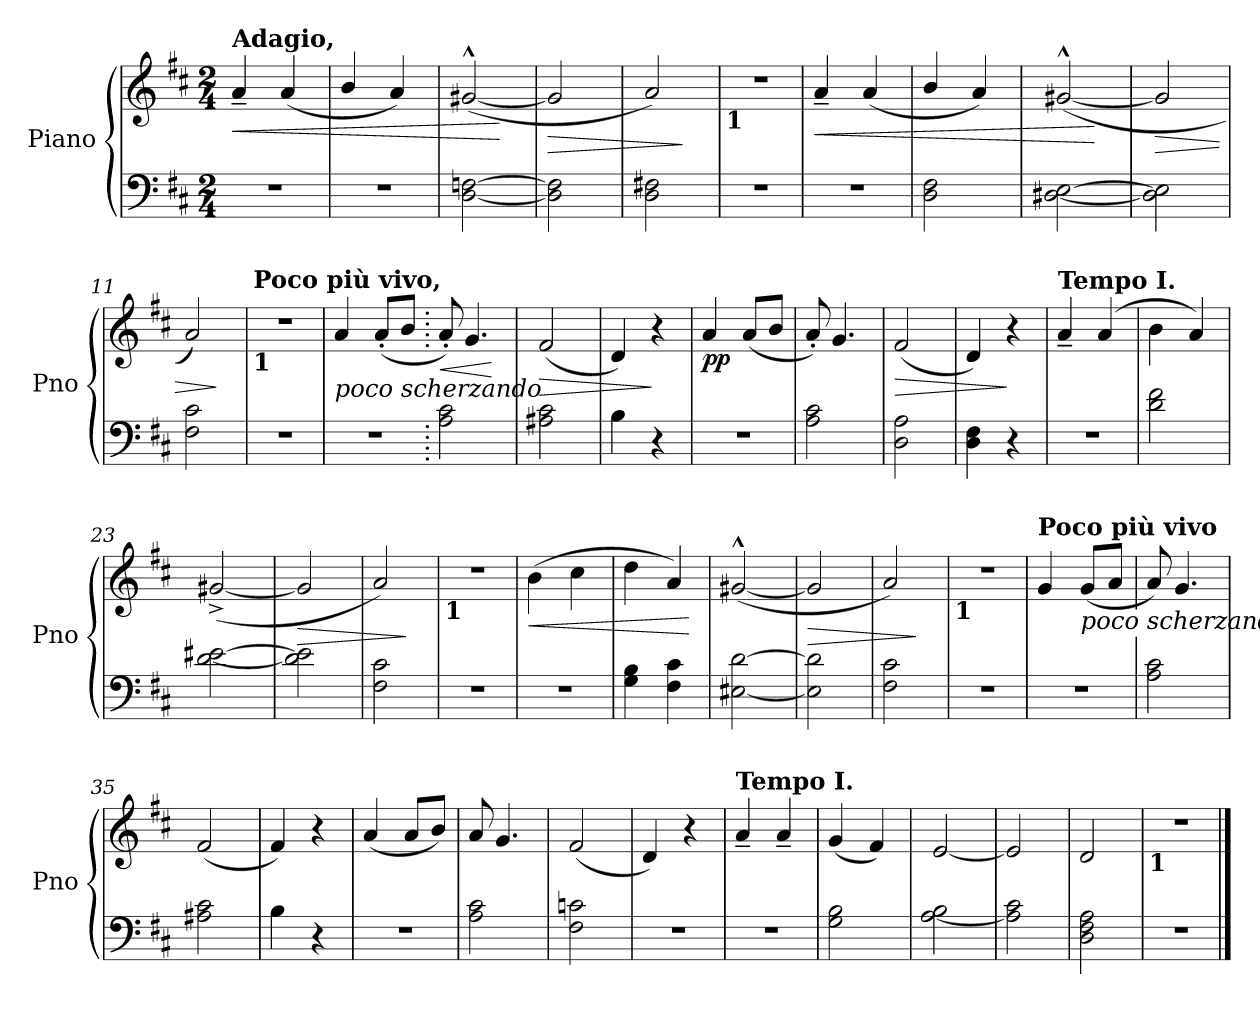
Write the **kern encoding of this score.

**kern	**kern	**dynam
*part1	*part1	*part1
*staff2	*staff1	*staff1/2
*I"Piano	*	*
*I'Pno	*	*
*clefF4	*clefG2	*
*k[f#c#]	*k[f#c#]	*
*M2/4	*M2/4	*
*MM84	*MM84	*
=1	=1	=1
!	!LO:TX:a:B:t=Adagio,	!
!	!	!LO:HP:b
!	!	!LO:DY:n=1:b
!	!	!LO:DY:n=2:b
2r	4a~/	< p other-dynamics
.	(<4a/	.
=2	=2	=2
2r	4b/	.
.	4a/)	.
=3	=3	=3
[2D\ [2Fn\	(<[2g#X^^/	.
.	.	[
=4	=4	=4
!	!	!LO:HP:b
2D\] 2F\]	2g#/]	>
=5	=5	=5
2D\ 2F#X\	2a/)	.
.	.	]
=6	=6	=6
!	!LO:TX:b:B:t=1	!
2r	2r	.
=7	=7	=7
!	!	!LO:HP:b
!	!	!LO:DY:n=1:b
!	!	!LO:DY:n=2:b
2r	4a~/	< p other-dynamics
.	(<4a/	.
=8	=8	=8
2D\ 2F#\	4b/	.
.	4a/)	.
=9	=9	=9
[2D#X\ [2E\	(<[2g#X^^/	.
.	.	[
=10	=10	=10
!	!	!LO:HP:b
2D#\] 2E\]	2g#/]	>
=11	=11	=11
2F#\ 2c#\	2a/)	.
.	.	]
!!LO:LB:g=z
=12	=12	=12
*	*MM112	*
!	!LO:TX:b:B:t=1	!
!	!LO:TX:a:B:t=Poco più vivo,	!
!	!	!LO:DY:b
!	!	!LO:DY:n=1:b
2r	2r	other-dynamics p
=13	=13	=13
!	!LO:TX:b:i:t=poco scherzando	!
2r	4a/	.
.	(<8a'/L	.
.	8b/J	.
=14.	=14.	=14.
!	!	!LO:HP:b
2A\ 2c#\	8a'/)	<
.	4.g/	.
.	.	[
=15	=15	=15
!	!	!LO:HP:b
2A#X\ 2c#\	(<2f#/	>
=16	=16	=16
4B\	4d/)	.
4r	4r	]
=17	=17	=17
!	!	!LO:DY:b
2r	4a/	pp
.	(<8a/L	.
.	8b/J	.
=18	=18	=18
2A\ 2c#\	8a'/)	.
.	4.g/	.
=19	=19	=19
!	!	!LO:HP:b
2D\ 2A\	(<2f#/	>
=20	=20	=20
4D\ 4F#\	4d/)	.
4r	4r	]
=21	=21	=21
!	!LO:TX:a:B:t=Tempo I.	!
2r	4a~/	.
!	!	!LO:DY:b
!	!	!LO:DY:n=1:b
.	(<4a/	p other-dynamics
=22	=22	=22
2d\ 2f#\	4b\	.
.	4a/)	.
!!LO:LB:g=z
=23	=23	=23
[2d\ [2e#X\	(>[2g#X^/	.
=24	=24	=24
!	!	!LO:HP:b
2d\] 2e#\]	2g#/]	>
=25	=25	=25
2F#\ 2c#\	2a/)	.
.	.	]
=26	=26	=26
!	!LO:TX:b:B:t=1	!
2r	2r	.
=27	=27	=27
!	!	!LO:HP:b
2r	(>4b\	<
.	4cc#\	.
=28	=28	=28
4G\ 4B\	4dd\	.
4F#\ 4c#\	4a/)	.
.	.	[
=29	=29	=29
[2E#X\ [2d\	(>[2g#X^^/	.
=30	=30	=30
!	!	!LO:HP:b
2E#\] 2d\]	2g#/]	>
=31	=31	=31
2F#\ 2c#\	2a/)	.
.	.	]
=32	=32	=32
!	!LO:TX:b:B:t=1	!
2r	2r	.
=33	=33	=33
!	!LO:TX:a:B:t=Poco più vivo	!
!	!	!LO:DY:b
!	!	!LO:DY:n=1:b
2r	4g/	other-dynamics p
!	!LO:TX:b:i:t=poco scherzando	!
.	(<8g/L	.
.	8a/J	.
=34	=34	=34
2A\ 2c#\	8a/)	.
.	4.g/	.
=35	=35	=35
2A#X\ 2c#\	(<2f#/	.
!!LO:LB:g=z
=36	=36	=36
4B\	4f#/)	.
4r	4r	.
=37	=37	=37
2r	(<4a/	.
.	8a/L	.
.	8b/J)	.
=38	=38	=38
2A\ 2c#\	8a/	.
.	4.g/	.
=39	=39	=39
2F#\ 2cn\	(<2f#/	.
=40	=40	=40
2r	4d/)	.
.	4r	.
=41	=41	=41
!	!LO:TX:a:B:t=Tempo I.	!
2r	4a~/	.
.	4a~/	.
=42	=42	=42
2G\ 2B\	(<4g/	.
.	4f#/)	.
=43	=43	=43
[2A\ 2B\	[2e/	.
=44	=44	=44
2A\] 2c#\	2e/]	.
=45	=45	=45
2D\ 2F#\ 2A\	2d/	.
=46	=46	=46
!	!LO:TX:b:B:t=1	!
2r	2r	.
==	==	==
*-	*-	*-
